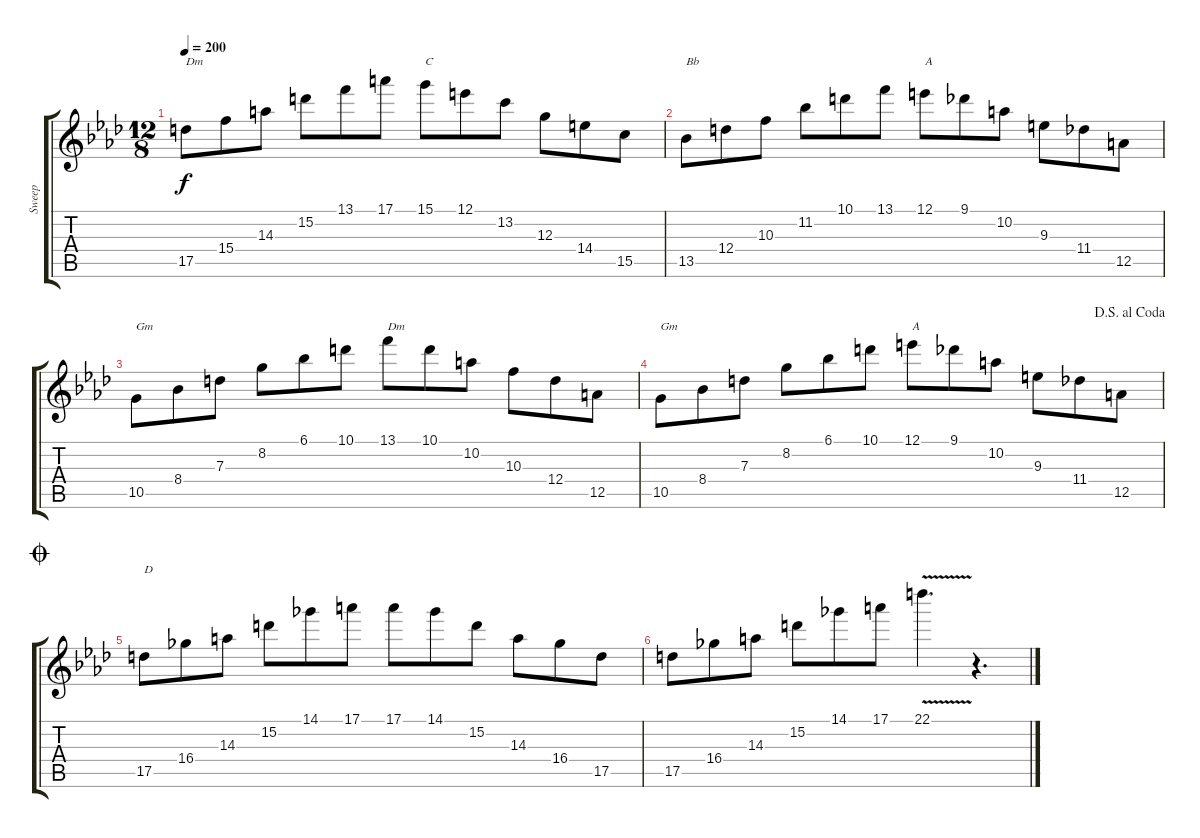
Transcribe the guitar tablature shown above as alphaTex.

\track ("Sweep" "Sweep") {instrument electricguitarjazz}
\staff {score tabs}
\tuning (E4 B3 G3 D3 A2 E2) {hide}
\ts (12 8)
\tempo 200
\clef g2
\ks fminor
17.5.8{txt "Dm" dy f} 15.4.8 14.3.8 15.2.8 13.1.8 17.1.8 15.1.8{txt "C"} 12.1.8 13.2.8 12.3.8 14.4.8 15.5.8 |
13.5.8{txt "Bb"} 12.4.8 10.3.8 11.2.8 10.1.8 13.1.8 12.1.8{txt "A"} 9.1.8 10.2.8 9.3.8 11.4.8 12.5.8 |
10.5.8{txt "Gm"} 8.4.8 7.3.8 8.2.8 6.1.8 10.1.8 13.1.8{txt "Dm"} 10.1.8 10.2.8 10.3.8 12.4.8 12.5.8 |
\jump dalsegnoalcoda
10.5.8{txt "Gm"} 8.4.8 7.3.8 8.2.8 6.1.8 10.1.8 12.1.8{txt "A"} 9.1.8 10.2.8 9.3.8 11.4.8 12.5.8 |
\jump coda
17.5.8{txt "D"} 16.4.8 14.3.8 15.2.8 14.1.8 17.1.8 17.1.8 14.1.8 15.2.8 14.3.8 16.4.8 17.5.8 |
17.5.8 16.4.8 14.3.8 15.2.8 14.1.8 17.1.8 22.1{v}.4{d} r.4{d}
